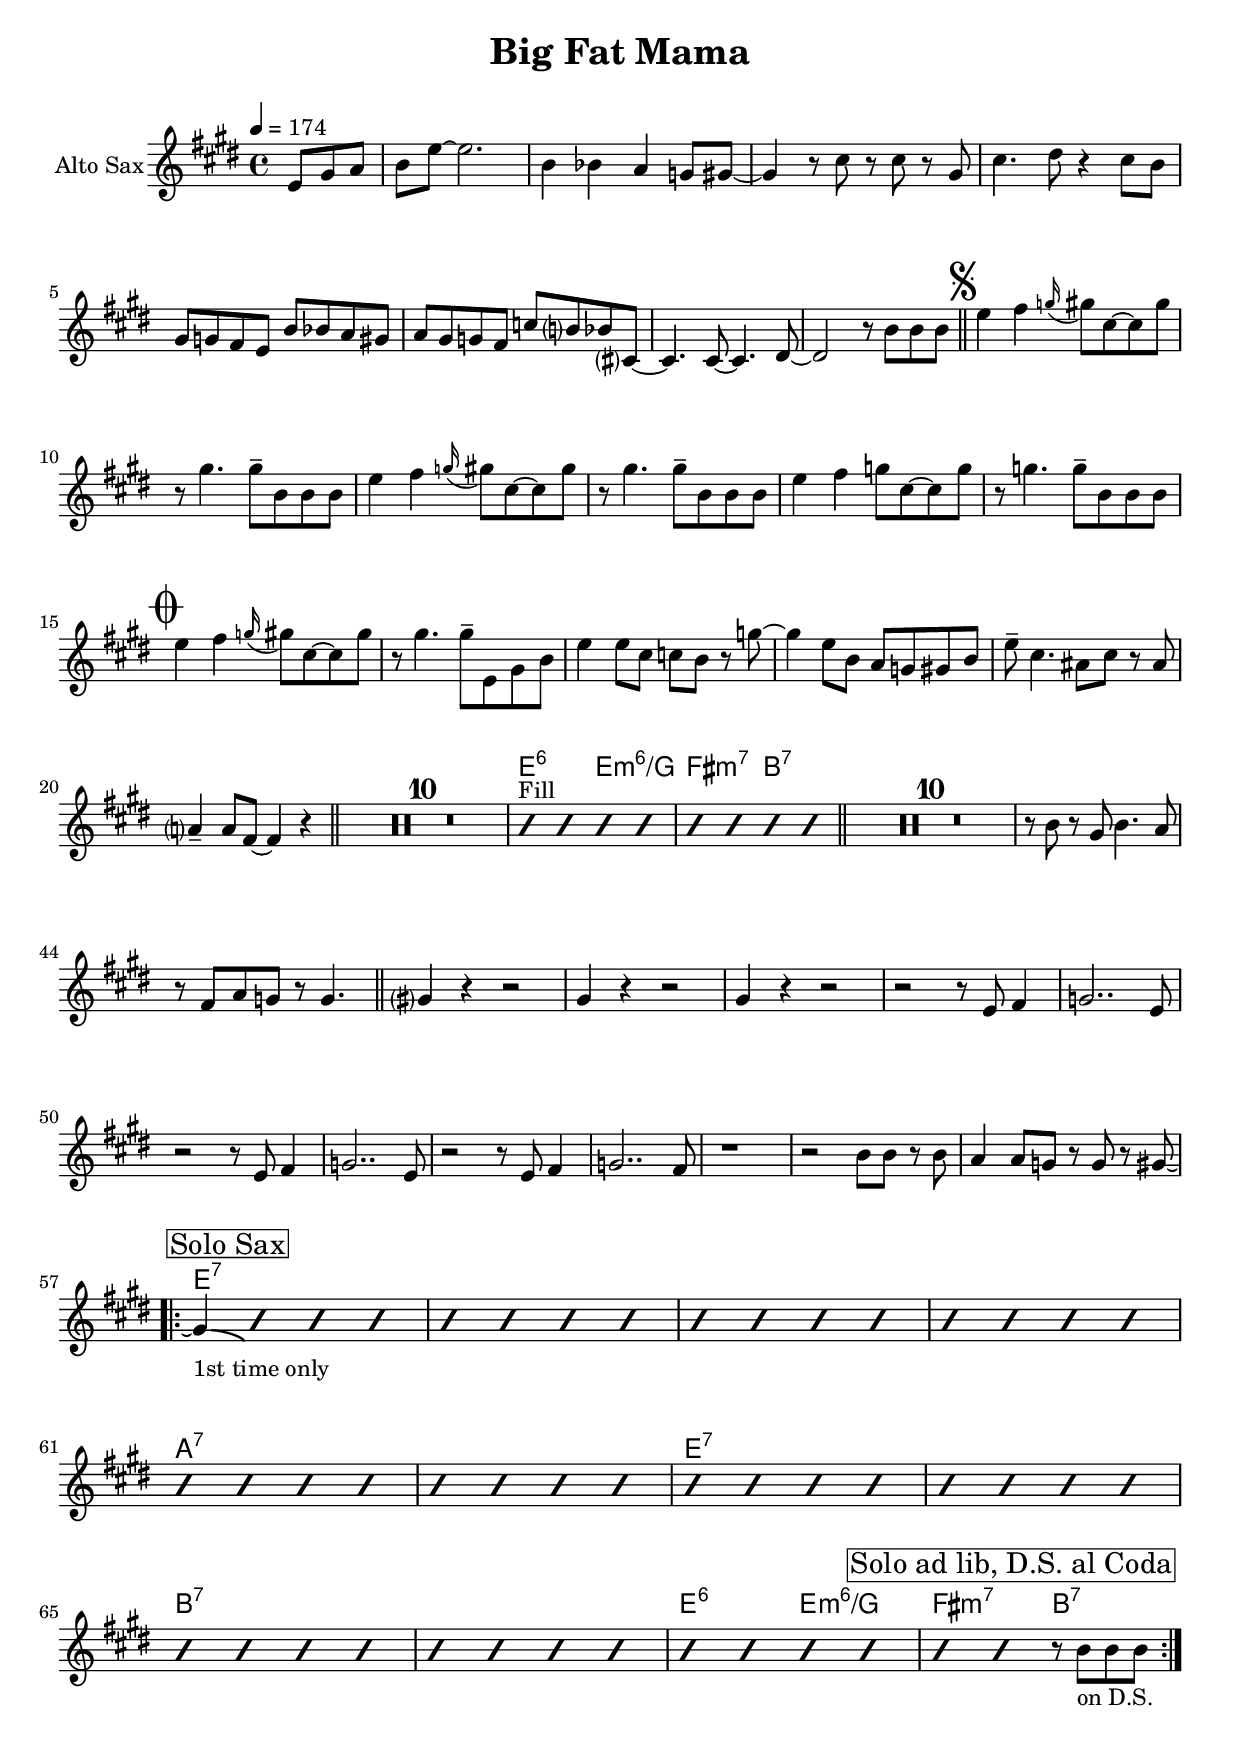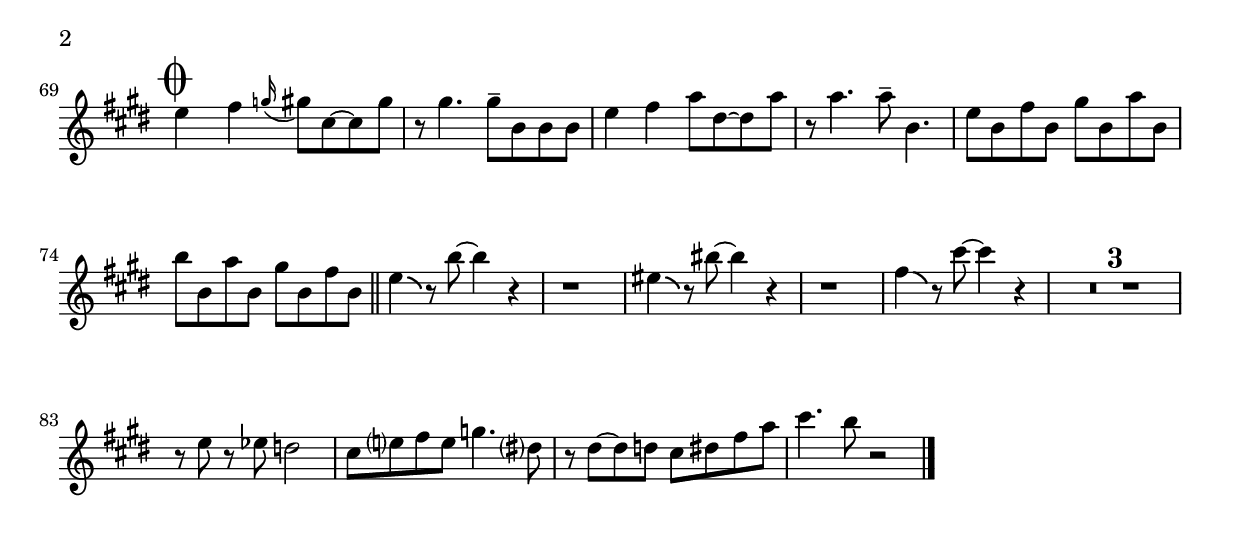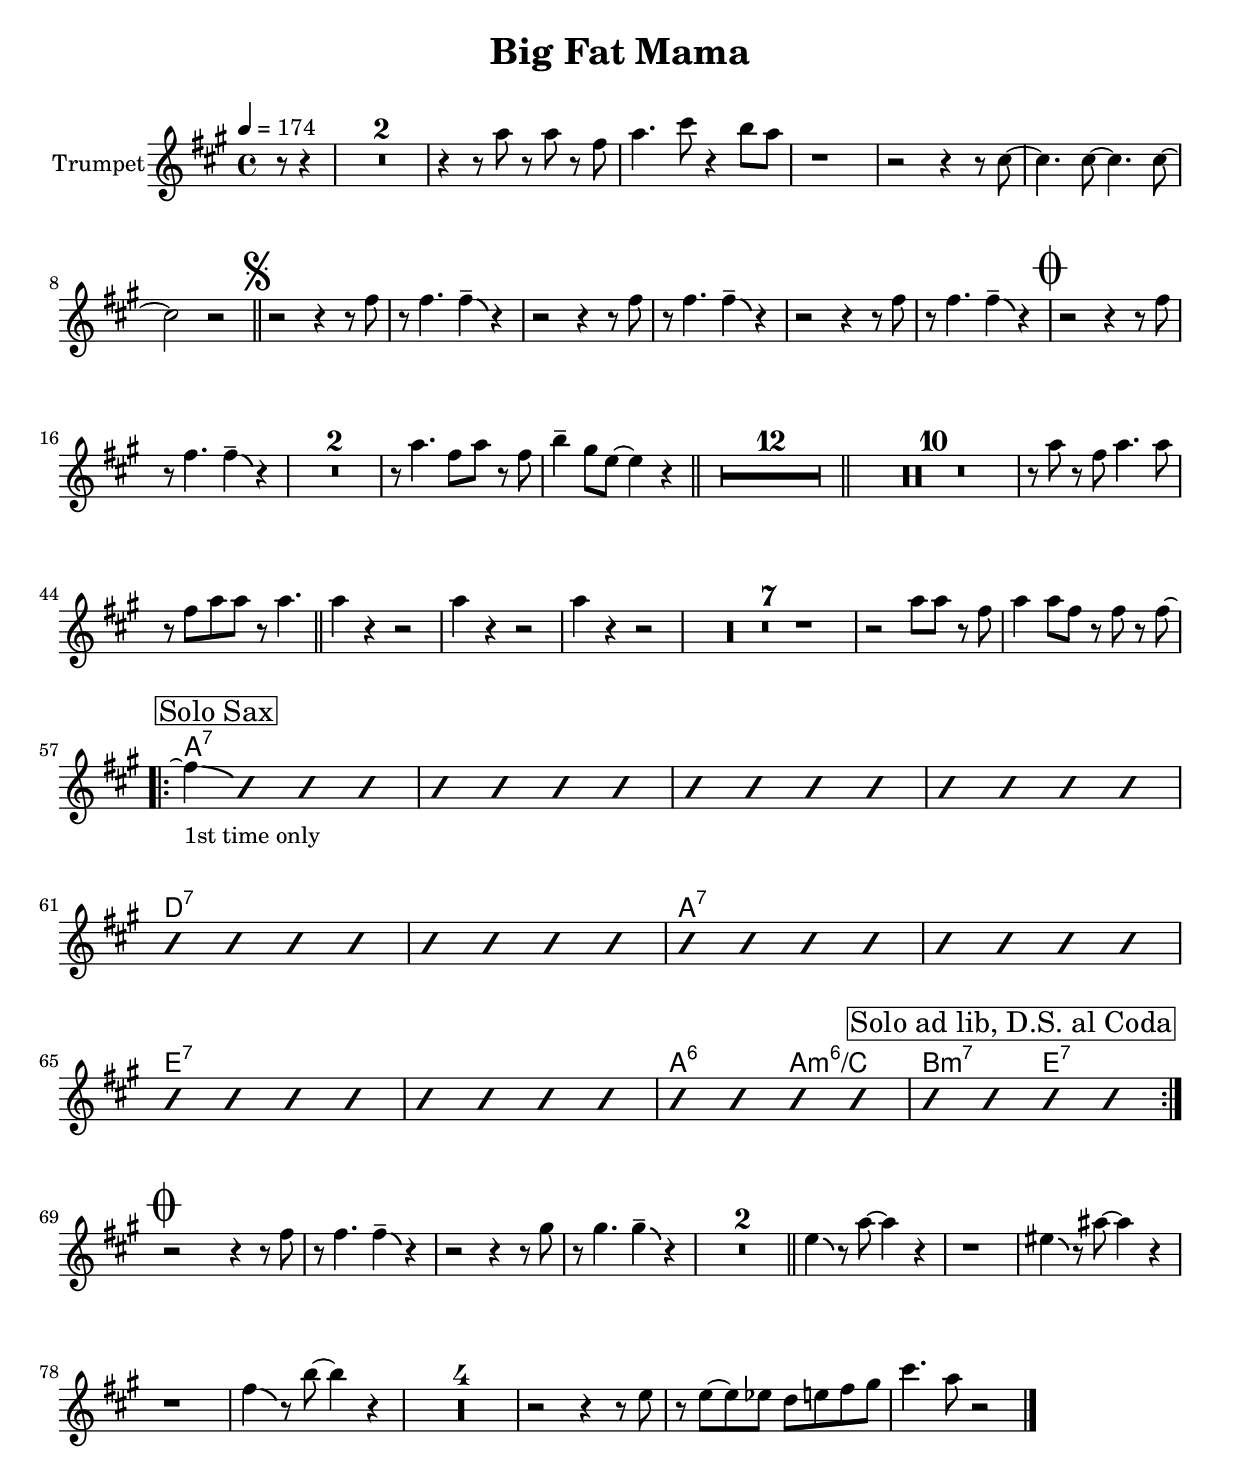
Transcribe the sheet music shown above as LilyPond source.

#(ly:set-option 'relative-includes #t)
\include "lib.ly"

\header {
  title = "Big Fat Mama"
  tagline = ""
}

\paper {
  markup-system-spacing #'padding = #3 %space after title
  ragged-last = ##t % don't stretch last line
}

global = {
  \time 4/4
  \clef "violin"
  \key g \major
  \set Score.skipBars = ##t % combine multi-rests
  \accidentalStyle "modern-voice-cautionary" % print some reduntant accidentals in parenthesis, e.g. (#)
}

structure = {
  \tempo 4 = 174
  \partial 4. s4.
  s1*8 \bar "||"
  \pSegno
  s1*6 \pCoda s1*6 \bar "||" % thema horns
  s1*12 \bar "||" % thema voc 1
  s1*12 \bar "||" % thema voc 2
  s1*12 % thema voc breaks
  \leftMark \markupBox "Solo Sax"
  s1*12 % solo sax
  \rightBreakMark \markupBox "Solo ad lib, D.S. al Coda"
  s1*0^\markup \fontsize #4 {\musicglyph #"scripts.coda"}
  s1*6 \bar "||"
  s1*12 \bar "|."

}

remarks = \lyricmode {
}

turnChords = \chordmode {
  g2:6 g:m6/bes a:m7 d:7
}

chorusChords = \chordmode {
  g1:7 s s s c:7 s g:7 s d:7 s \turnChords
}

altoChords = \transpose es c {
  \partial 4. s4.
  s1*8
  s1*12
  s1*10 \turnChords % voc
  s1*12 % voc
  s1*12 % voc breaks
  \set Score.proportionalNotationDuration = #(ly:make-moment 1 8 )
  \chorusChords
  \unset Score.proportionalNotationDuration
}

trumpetChords = \transpose bes c {
  \partial 4. s4.
  s1*8
  s1*12 % horns
  s1*12 % voc
  s1*12 % voc
  s1*12 % voc breaks
  \set Score.proportionalNotationDuration = #(ly:make-moment 1 8 )
  \chorusChords
  \unset Score.proportionalNotationDuration
}

slT = \absolute {a''4}
slS = \absolute {d''4}
slbT = \repeat unfold 4 \slT
slbS = \repeat unfold 4 \slS

trumpet = \transpose bes c \relative c''' {
  \global
  \set Staff.instrumentName = #"Trumpet"
  \partial 4. r8 r4
  R1*2 | r4 r8 g' r g r e | g4. b8 r4 a8 g |
  r1 | r2 r4 r8 b,~ |  b4. b8~ b4. b8~ | b2 r |

  \repeat unfold 4 {r2 r4 r8 e | r e4. e4--\fall r}

  R1*2 | r8 g4. e8 g r e | a4-- fis8 d~ d4 r

  R1*12 % thema voc
  R1*10 % thema voc
  r8 g r e g4. g8 | r e g g r g4. |

  \repeat unfold 3 {g4 r r2} R1*7
  r2 g8 g r e | g4 g8 e r e r e~ |

  \repeat volta 3 {
    e4_"1st time only"\fall \slash \slT \slT \slT
    \repeat unfold 11 \slbT \endSlash
  }
  r2 r4 r8 e | r e4. e4--\fall r | r2 r4 r8 fis | r fis4. fis4--\fall r

  R1*2

  % end
  d4\fall r8 g~ g4 r | r1 dis4\fall r8 gis~ gis4 r | r1
  e4\fall r8 a~ a4 r | R1*4 |

  r2 r4 r8 d, | r d~ d des c d e fis | b4. g8 r2

}

breaks = {
  \partial 4. s4.
  s1*8
  s1*12 % horns
  s1*12 % voc
  s1*12 % voc
  s1*12 \break % voc breaks
  s1*4 \break
  s1*4 \break
  s1*4 \break
}

altoSax = \transpose es c \relative c'' {
  \global
  \set Staff.instrumentName = #"Alto Sax"
  \partial 4. g8 b c |
  d g~ g2. | d4 des c bes8 b~ | b4 r8 e8 r e r b | e4. fis8 r4 e8 d |
  b8 bes a g d' des c b | c b bes a es' d des e,~ | e4. e8~ e4. fis8~ | fis2 r8 d'  d d |

  % thema sax
  \repeat unfold 2 {g4 a \grace bes16( b8) e,~ e b' | r b4. b8-- d, d d}
  g4 a bes8 e,~ e bes' | r bes4. bes8-- d, d d | g4 a \grace bes16( b8) e,~ e b' | r b4. b8-- g, b d |
  g4 g8 e es d r bes'8~ | bes4 g8 d c bes b d | g-- e4. cis8 e r cis | c4-- c8 a~ a4 r

  R1*10 \slash s1*0^"Fill" \slbS \slbS \endSlash
  R1*10
  r8 d r b d4. c8 | r a c bes r bes4. |

  \repeat unfold 3 {b4 r r2} r2 r8 g a4 |
  \repeat unfold 2 {bes2.. g8 | r2 r8 g a4} bes2.. a8 r1
  r2 d8 d r d | c4 c8 bes r bes r b~ |

  \repeat volta 3 {
    b4_"1st time only"\fall \slash \slS \slS \slS
    \repeat unfold 10 \slbS \slS \slS
    \endSlash r8 d_"on D.S." d d
  }
  g4 a \grace bes16( b8) e,~ e b' | r b4. b8-- d, d d | g4 a c8 fis,~fis c' | r c4. c8-- d,4. |
  g8 d a' d, b' d, c' d, | d' d, c' d, b' d, a' d, | 

  %end
  g4\fall r8 d'~ d4 r | r1 | gis,4\fall r8 dis'~ dis4 r | r1
  a4\fall r8 e'~ e4 r | R1*3 |

  r8 g, r ges f2 | e8 g a g bes4. fis8 | r fis~ fis f e fis a c | e4. d8 r2




}

% \book {
%   \score {
%     % \midi { }
%     <<
%       \lyricsAbove \remarks
%       \new ChordNames \trumpetChords
%       \new Staff = "trumpet" <<
%         \structure
%         \trumpet
%       >>
%       % \new Staff \trumpet
%       \new ChordNames \altoChords
%       \new Staff = "altoSax" <<
%         \altoSax
%       >>
%     >>
%   }
% }
\book {
  \bookOutputSuffix "tp"
  \paper {
    system-system-spacing #'basic-distance = #15 % increase space
    % fit on one page
    % system-system-spacing = #'(
    %   (basic-distance . 10)
    %   (minimum-distance . 0)
    %   (padding . 0)
    %   (stretchability . 0))
  }
  \score {
    <<
      \lyricsAbove \remarks
      \new ChordNames \trumpetChords
      \new Staff = "trumpet" <<
        \structure
        \breaks
        \trumpet
      >>
    >>
  }
}
\book {
  \bookOutputSuffix "as"
  \paper {
    system-system-spacing #'basic-distance = #16 % increase space
  }
  \score {
    <<
      \lyricsAbove \remarks
      \new ChordNames \altoChords
      \new Staff = "altoSax" <<
        \structure
        \breaks
        \altoSax
      >>
    >>
  }
}
